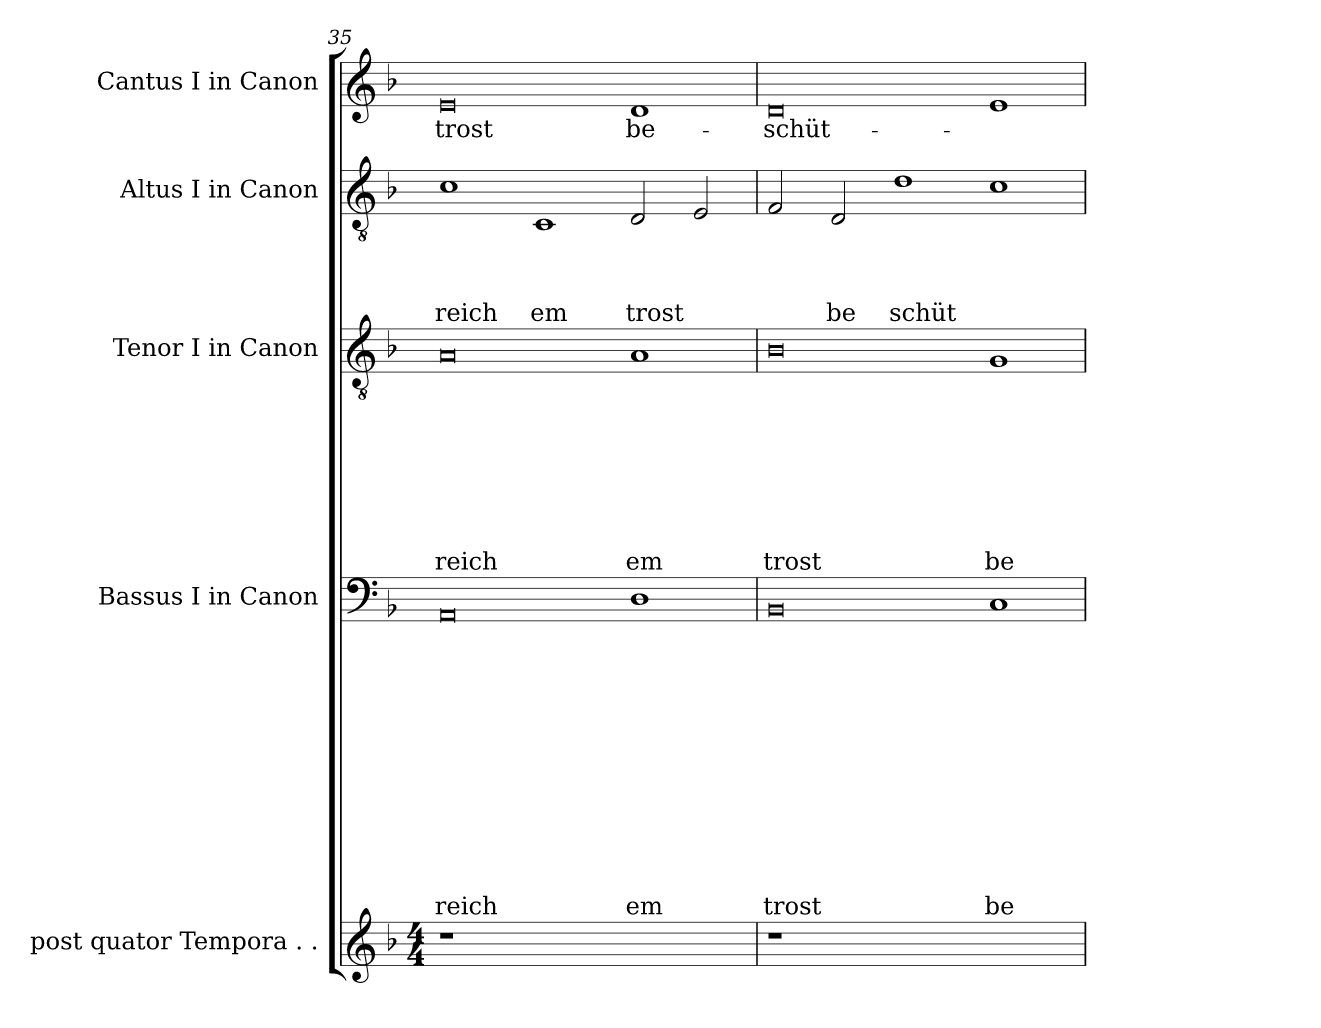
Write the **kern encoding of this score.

**kern	**kern	**text	**text	**text	**text	**text	**text	**text	**text	**text	**text	**text	**text	**kern	**text	**text	**text	**text	**text	**text	**text	**text	**kern	**text	**text	**text	**text	**kern	**text
*part5	*part4	*part4	*part4	*part4	*part4	*part4	*part4	*part4	*part4	*part4	*part4	*part4	*part4	*part3	*part3	*part3	*part3	*part3	*part3	*part3	*part3	*part3	*part2	*part2	*part2	*part2	*part2	*part1	*part1
*staff5	*staff4	*staff4	*staff4	*staff4	*staff4	*staff4	*staff4	*staff4	*staff4	*staff4	*staff4	*staff4	*staff4	*staff3	*staff3	*staff3	*staff3	*staff3	*staff3	*staff3	*staff3	*staff3	*staff2	*staff2	*staff2	*staff2	*staff2	*staff1	*staff1
*I"post quator Tempora . .	*I"Bassus I in Canon	*	*	*	*	*	*	*	*	*	*	*	*	*I"Tenor I in Canon	*	*	*	*	*	*	*	*	*I"Altus I in Canon	*	*	*	*	*I"Cantus I in Canon	*
*clefG2	*clefF4	*	*	*	*	*	*	*	*	*	*	*	*	*clefGv2	*	*	*	*	*	*	*	*	*clefGv2	*	*	*	*	*clefG2	*
*k[b-]	*k[b-]	*	*	*	*	*	*	*	*	*	*	*	*	*k[b-]	*	*	*	*	*	*	*	*	*k[b-]	*	*	*	*	*k[b-]	*
*F:	*F:	*	*	*	*	*	*	*	*	*	*	*	*	*F:	*	*	*	*	*	*	*	*	*F:	*	*	*	*	*F:	*
*M4/4	*	*	*	*	*	*	*	*	*	*	*	*	*	*	*	*	*	*	*	*	*	*	*	*	*	*	*	*	*
=35	=35	=35	=35	=35	=35	=35	=35	=35	=35	=35	=35	=35	=35	=35	=35	=35	=35	=35	=35	=35	=35	=35	=35	=35	=35	=35	=35	=35	=35
!	!	!	!	!	!	!	!	!	!	!	!	!	!LO:LY:b	!	!	!	!	!	!	!	!	!LO:LY:b	!	!	!	!	!LO:LY:b	!	!LO:LY:b
1r	0AA	.	.	.	.	.	.	.	.	.	.	.	reich	0A	.	.	.	.	.	.	.	reich	1c	.	.	.	reich	0e	trost
!	!	!	!	!	!	!	!	!	!	!	!	!	!	!	!	!	!	!	!	!	!	!	!	!	!	!	!LO:LY:b	!	!
0ryy	.	.	.	.	.	.	.	.	.	.	.	.	.	.	.	.	.	.	.	.	.	.	1C	.	.	.	em	.	.
!	!	!	!	!	!	!	!	!	!	!	!	!	!LO:LY:b	!	!	!	!	!	!	!	!	!LO:LY:b	!	!	!	!	!LO:LY:b	!	!LO:LY:b
.	1D	.	.	.	.	.	.	.	.	.	.	.	em	1A	.	.	.	.	.	.	.	em	2D/	.	.	.	trost	1d	be-
.	.	.	.	.	.	.	.	.	.	.	.	.	.	.	.	.	.	.	.	.	.	.	2E/	.	.	.	.	.	.
=36	=36	=36	=36	=36	=36	=36	=36	=36	=36	=36	=36	=36	=36	=36	=36	=36	=36	=36	=36	=36	=36	=36	=36	=36	=36	=36	=36	=36	=36
!	!	!	!	!	!	!	!	!	!	!	!	!	!LO:LY:b	!	!	!	!	!	!	!	!	!LO:LY:b	!	!	!	!	!	!	!LO:LY:b
1r	0BB-	.	.	.	.	.	.	.	.	.	.	.	trost	0B-	.	.	.	.	.	.	.	trost	2F/	.	.	.	.	0d	-schüt-
!	!	!	!	!	!	!	!	!	!	!	!	!	!	!	!	!	!	!	!	!	!	!	!	!	!	!	!LO:LY:b	!	!
.	.	.	.	.	.	.	.	.	.	.	.	.	.	.	.	.	.	.	.	.	.	.	2D/	.	.	.	be	.	.
!	!	!	!	!	!	!	!	!	!	!	!	!	!	!	!	!	!	!	!	!	!	!	!	!	!	!	!LO:LY:b	!	!
0ryy	.	.	.	.	.	.	.	.	.	.	.	.	.	.	.	.	.	.	.	.	.	.	1d	.	.	.	schüt	.	.
!	!	!	!	!	!	!	!	!	!	!	!	!	!LO:LY:b	!	!	!	!	!	!	!	!	!LO:LY:b	!	!	!	!	!	!	!
.	1C	.	.	.	.	.	.	.	.	.	.	.	be	1G	.	.	.	.	.	.	.	be	1c	.	.	.	.	1e	.
=	=	=	=	=	=	=	=	=	=	=	=	=	=	=	=	=	=	=	=	=	=	=	=	=	=	=	=	=	=
*-	*-	*-	*-	*-	*-	*-	*-	*-	*-	*-	*-	*-	*-	*-	*-	*-	*-	*-	*-	*-	*-	*-	*-	*-	*-	*-	*-	*-	*-
